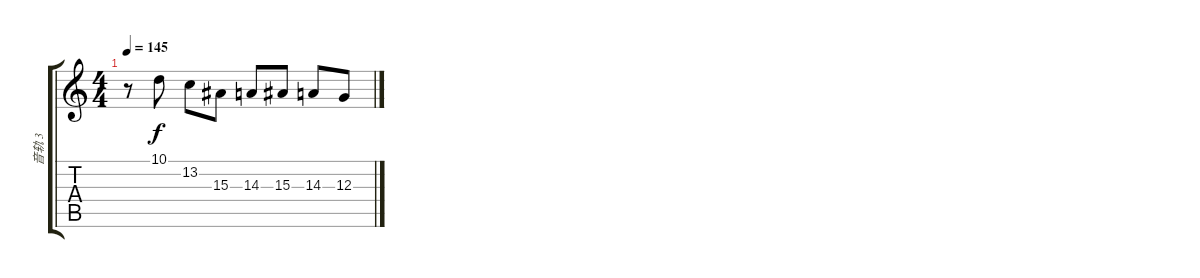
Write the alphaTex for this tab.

\track ("音轨 3" "音轨 3") {instrument brightacousticpiano}
\staff {score tabs}
\tuning (E4 B3 G3 D3 A2 E2) {hide}
\ts (4 4)
\tempo 145
\clef g2
\ks c
r.8{dy f} 10.1.8 13.2.8 15.3.8 14.3.8 15.3.8 14.3.8 12.3.8
